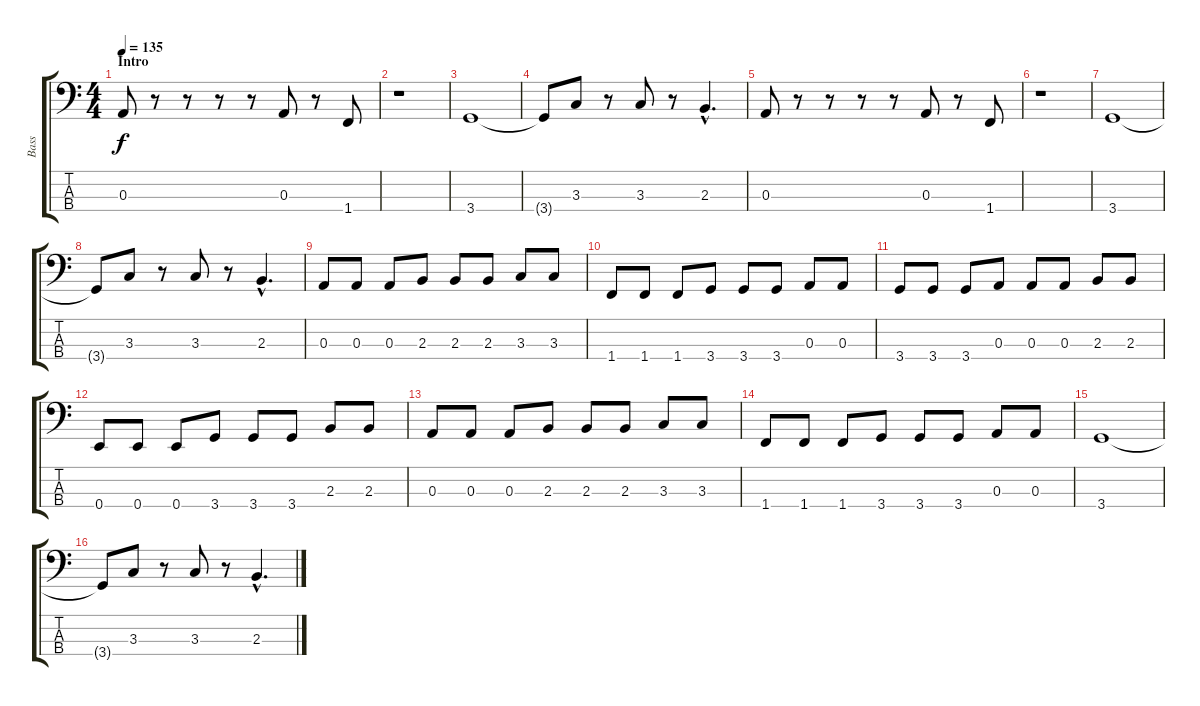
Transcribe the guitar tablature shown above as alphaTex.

\track ("Bass" "Bass") {instrument electricbassfinger}
\staff {score tabs}
\tuning (G2 D2 A1 E1) {hide}
\ts (4 4)
\section ("" "Intro")
\tempo 135
\clef f4
\ks c
0.3.8{dy f instrument electricbassfinger} r.8 r.8 r.8 r.8 0.3.8 r.8 1.4.8 |
r.1 |
3.4.1 |
3.4{t}.8 3.3.8 r.8 3.3.8 r.8 2.3{hac}.4{d} |
0.3.8 r.8 r.8 r.8 r.8 0.3.8 r.8 1.4.8 |
r.1 |
3.4.1 |
3.4{t}.8 3.3.8 r.8 3.3.8 r.8 2.3{hac}.4{d} |
0.3.8 0.3.8 0.3.8 2.3.8 2.3.8 2.3.8 3.3.8 3.3.8 |
1.4.8 1.4.8 1.4.8 3.4.8 3.4.8 3.4.8 0.3.8 0.3.8 |
3.4.8 3.4.8 3.4.8 0.3.8 0.3.8 0.3.8 2.3.8 2.3.8 |
0.4.8 0.4.8 0.4.8 3.4.8 3.4.8 3.4.8 2.3.8 2.3.8 |
0.3.8 0.3.8 0.3.8 2.3.8 2.3.8 2.3.8 3.3.8 3.3.8 |
1.4.8 1.4.8 1.4.8 3.4.8 3.4.8 3.4.8 0.3.8 0.3.8 |
3.4.1 |
3.4{t}.8 3.3.8 r.8 3.3.8 r.8 2.3{hac}.4{d}
